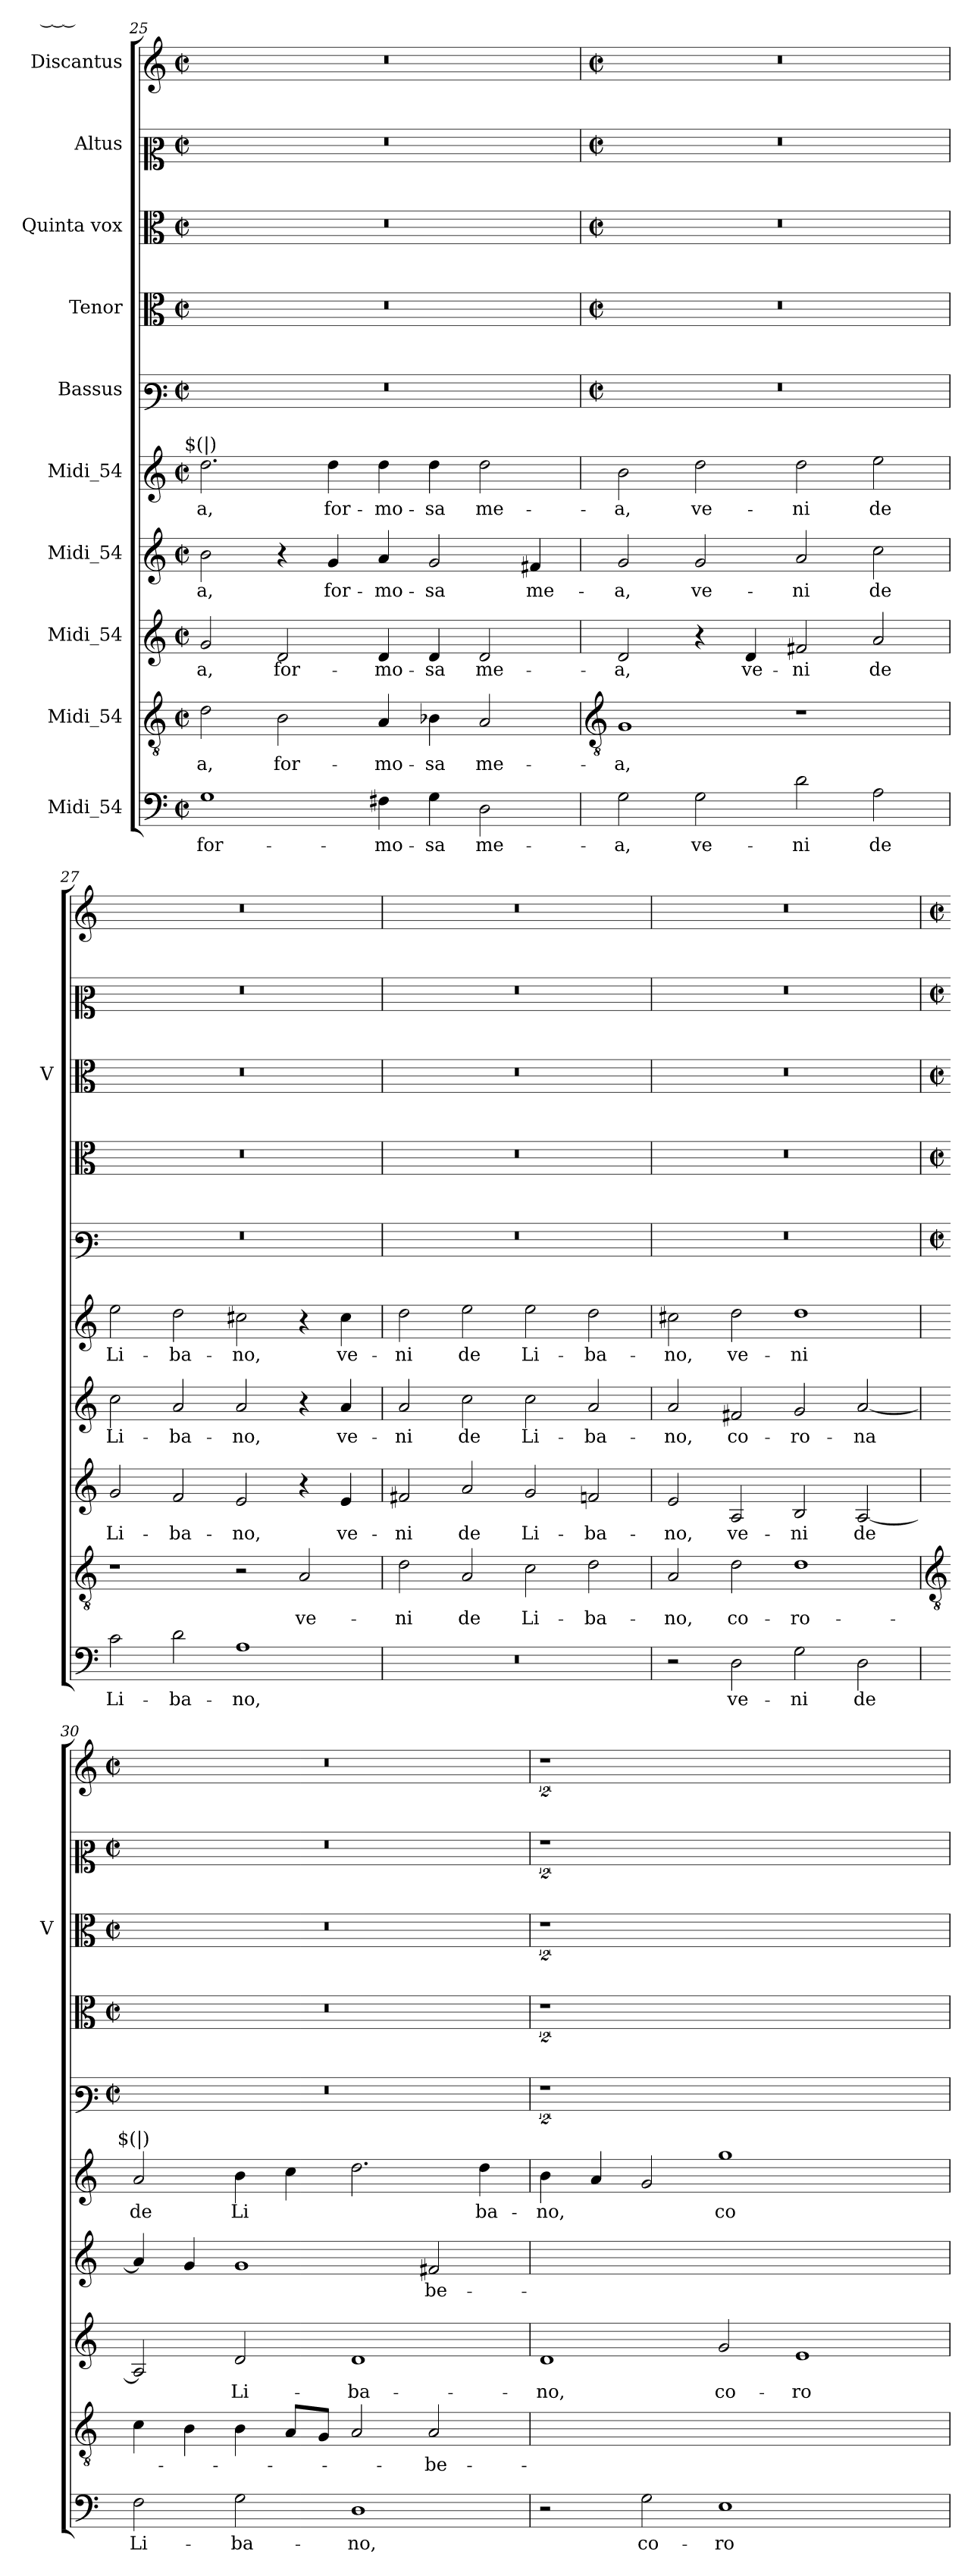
**kern	**text	**kern	**text	**kern	**text	**kern	**text	**kern	**text	**kern	**kern	**kern	**kern	**kern
*part10	*part10	*part9	*part9	*part8	*part8	*part7	*part7	*part6	*part6	*part5	*part4	*part3	*part2	*part1
*staff10	*staff10	*staff9	*staff9	*staff8	*staff8	*staff7	*staff7	*staff6	*staff6	*staff5	*staff4	*staff3	*staff2	*staff1
*I"Midi_54	*	*I"Midi_54	*	*I"Midi_54	*	*I"Midi_54	*	*I"Midi_54	*	*I"Bassus	*I"Tenor	*I"Quinta vox	*I"Altus	*I"Discantus
*	*	*	*	*	*	*	*	*	*	*	*	*I'V	*	*
*clefF4	*	*clefGv2	*	*clefG2	*	*clefG2	*	*clefG2	*	*clefF3	*clefC3	*clefC3	*clefC2	*clefG2
*k[]	*	*k[]	*	*k[]	*	*k[]	*	*k[]	*	*k[]	*k[]	*k[]	*k[]	*k[]
*C:	*	*C:	*	*C:	*	*C:	*	*C:	*	*C:	*C:	*C:	*C:	*C:
*M4/2	*	*M4/2	*	*M4/2	*	*M4/2	*	*M4/2	*	*M4/2	*M4/2	*M4/2	*M4/2	*M4/2
*met(c|)	*	*met(c|)	*	*met(c|)	*	*met(c|)	*	*met(c|)	*	*met(c|)	*met(c|)	*met(c|)	*met(c|)	*met(c|)
=25	=25	=25	=25	=25	=25	=25	=25	=25	=25	=25	=25	=25	=25	=25
!	!	!	!	!	!	!	!	!LO:TX:a:cj:t=$(|)	!	!	!	!	!	!
!	!LO:LY:b	!	!LO:LY:b	!	!LO:LY:b	!	!LO:LY:b	!	!LO:LY:b	!	!	!	!	!
1G	for-	2d	-a,	2g	-a,	2b	-a,	2.dd	-a,	0r	0r	0r	0r	0r
!	!	!	!LO:LY:b	!	!LO:LY:b	!	!	!	!	!	!	!	!	!
.	.	2B	for-	2d	for-	4r	.	.	.	.	.	.	.	.
!	!	!	!	!	!	!	!LO:LY:b	!	!LO:LY:b	!	!	!	!	!
.	.	.	.	.	.	4g	for-	4dd	for-	.	.	.	.	.
!	!LO:LY:b	!	!LO:LY:b	!	!LO:LY:b	!	!LO:LY:b	!	!LO:LY:b	!	!	!	!	!
4F#X	-mo-	4A	-mo-	4d	-mo-	4a	-mo-	4dd	-mo-	.	.	.	.	.
!	!LO:LY:b	!	!LO:LY:b	!	!LO:LY:b	!	!LO:LY:b	!	!LO:LY:b	!	!	!	!	!
4G	-sa	4B-X	-sa	4d	-sa	2g	-sa	4dd	-sa	.	.	.	.	.
!	!LO:LY:b	!	!LO:LY:b	!	!LO:LY:b	!	!	!	!LO:LY:b	!	!	!	!	!
2D	me-	2A	me-	2d	me-	.	.	2dd	me-	.	.	.	.	.
!	!	!	!	!	!	!	!LO:LY:b	!	!	!	!	!	!	!
.	.	.	.	.	.	4f#X	me-	.	.	.	.	.	.	.
!!LO:LB:g=z
=26	=26	=26	=26	=26	=26	=26	=26	=26	=26	=26	=26	=26	=26	=26
*	*	*clefGv2	*	*	*	*	*	*	*	*	*	*	*	*
*	*	*	*	*	*	*	*	*	*	*M4/2	*M4/2	*M4/2	*M4/2	*M4/2
*	*	*	*	*	*	*	*	*	*	*met(c|)	*met(c|)	*met(c|)	*met(c|)	*met(c|)
!	!LO:LY:b	!	!LO:LY:b	!	!LO:LY:b	!	!LO:LY:b	!	!LO:LY:b	!	!	!	!	!
2G	-a,	1G	-a,	2d	-a,	2g	-a,	2b	-a,	0r	0r	0r	0r	0r
!	!LO:LY:b	!	!	!	!	!	!LO:LY:b	!	!LO:LY:b	!	!	!	!	!
2G	ve-	.	.	4r	.	2g	ve-	2dd	ve-	.	.	.	.	.
!	!	!	!	!	!LO:LY:b	!	!	!	!	!	!	!	!	!
.	.	.	.	4d	ve-	.	.	.	.	.	.	.	.	.
!	!LO:LY:b	!	!	!	!LO:LY:b	!	!LO:LY:b	!	!LO:LY:b	!	!	!	!	!
2d	-ni	1r	.	2f#X	-ni	2a	-ni	2dd	-ni	.	.	.	.	.
!	!LO:LY:b	!	!	!	!LO:LY:b	!	!LO:LY:b	!	!LO:LY:b	!	!	!	!	!
2A	de	.	.	2a	de	2cc	de	2ee	de	.	.	.	.	.
=27	=27	=27	=27	=27	=27	=27	=27	=27	=27	=27	=27	=27	=27	=27
!	!LO:LY:b	!	!	!	!LO:LY:b	!	!LO:LY:b	!	!LO:LY:b	!	!	!	!	!
2c	Li-	1r	.	2g	Li-	2cc	Li-	2ee	Li-	0r	0r	0r	0r	0r
!	!LO:LY:b	!	!	!	!LO:LY:b	!	!LO:LY:b	!	!LO:LY:b	!	!	!	!	!
2d	-ba-	.	.	2f	-ba-	2a	-ba-	2dd	-ba-	.	.	.	.	.
!	!LO:LY:b	!	!	!	!LO:LY:b	!	!LO:LY:b	!	!LO:LY:b	!	!	!	!	!
1A	-no,	2r	.	2e	-no,	2a	-no,	2cc#X	-no,	.	.	.	.	.
!	!	!	!LO:LY:b	!	!	!	!	!	!	!	!	!	!	!
.	.	2A	ve-	4r	.	4r	.	4r	.	.	.	.	.	.
!	!	!	!	!	!LO:LY:b	!	!LO:LY:b	!	!LO:LY:b	!	!	!	!	!
.	.	.	.	4e	ve-	4a	ve-	4cc#	ve-	.	.	.	.	.
=28	=28	=28	=28	=28	=28	=28	=28	=28	=28	=28	=28	=28	=28	=28
!	!	!	!LO:LY:b	!	!LO:LY:b	!	!LO:LY:b	!	!LO:LY:b	!	!	!	!	!
0r	.	2d	-ni	2f#X	-ni	2a	-ni	2dd	-ni	0r	0r	0r	0r	0r
!	!	!	!LO:LY:b	!	!LO:LY:b	!	!LO:LY:b	!	!LO:LY:b	!	!	!	!	!
.	.	2A	de	2a	de	2cc	de	2ee	de	.	.	.	.	.
!	!	!	!LO:LY:b	!	!LO:LY:b	!	!LO:LY:b	!	!LO:LY:b	!	!	!	!	!
.	.	2c	Li-	2g	Li-	2cc	Li-	2ee	Li-	.	.	.	.	.
!	!	!	!LO:LY:b	!	!LO:LY:b	!	!LO:LY:b	!	!LO:LY:b	!	!	!	!	!
.	.	2d	-ba-	2fn	-ba-	2a	-ba-	2dd	-ba-	.	.	.	.	.
=29	=29	=29	=29	=29	=29	=29	=29	=29	=29	=29	=29	=29	=29	=29
!	!	!	!LO:LY:b	!	!LO:LY:b	!	!LO:LY:b	!	!LO:LY:b	!	!	!	!	!
2r	.	2A	-no,	2e	-no,	2a	-no,	2cc#X	-no,	0r	0r	0r	0r	0r
!	!LO:LY:b	!	!LO:LY:b	!	!LO:LY:b	!	!LO:LY:b	!	!LO:LY:b	!	!	!	!	!
2D	ve-	2d	co-	2A	ve-	2f#X	co-	2dd	ve-	.	.	.	.	.
!	!LO:LY:b	!	!LO:LY:b	!	!LO:LY:b	!	!LO:LY:b	!	!LO:LY:b	!	!	!	!	!
2G	-ni	1d	-ro-	2B	-ni	2g	-ro-	1dd	-ni	.	.	.	.	.
!	!LO:LY:b	!	!	!	!LO:LY:b	!	!LO:LY:b	!	!	!	!	!	!	!
2D	de	.	.	[2A	de	[2a	-na-	.	.	.	.	.	.	.
!!LO:LB:g=z
=30	=30	=30	=30	=30	=30	=30	=30	=30	=30	=30	=30	=30	=30	=30
*	*	*clefGv2	*	*	*	*	*	*	*	*	*	*	*	*
*	*	*	*	*	*	*	*	*	*	*M4/2	*M4/2	*M4/2	*M4/2	*M4/2
*	*	*	*	*	*	*	*	*	*	*met(c|)	*met(c|)	*met(c|)	*met(c|)	*met(c|)
!	!	!	!	!	!	!	!	!LO:TX:a:cj:t=$(|)	!	!	!	!	!	!
!	!LO:LY:b	!	!	!	!LO:LY:b	!	!LO:LY:b	!	!LO:LY:b	!	!	!	!	!
2F	Li-	4c	.	2A]	____	4a]	--	2a	de	0r	0r	0r	0r	0r
.	.	4B	.	.	.	4g	.	.	.	.	.	.	.	.
!	!LO:LY:b	!	!	!	!LO:LY:b	!	!LO:LY:b	!	!LO:LY:b	!	!	!	!	!
2G	-ba-	4B	.	2d	Li-	1g	--	4b	Li	.	.	.	.	.
.	.	8AL	.	.	.	.	.	4cc	.	.	.	.	.	.
.	.	8GJ	.	.	.	.	.	.	.	.	.	.	.	.
!	!LO:LY:b	!	!	!	!LO:LY:b	!	!	!	!	!	!	!	!	!
1D	-no,	2A	.	1d	-ba-	.	.	2.dd	.	.	.	.	.	.
!	!	!	!LO:LY:b	!	!	!	!LO:LY:b	!	!	!	!	!	!	!
.	.	2A	-be-	.	.	2f#X	-be-	.	.	.	.	.	.	.
!	!	!	!	!	!	!	!	!	!LO:LY:b	!	!	!	!	!
.	.	.	.	.	.	.	.	4dd	ba-	.	.	.	.	.
=31	=31	=31	=31	=31	=31	=31	=31	=31	=31	=31	=31	=31	=31	=31
!	!	!	!LO:LY:b	!	!LO:LY:b	!	!LO:LY:b	!	!LO:LY:b	!	!	!	!	!
2r	.	[0Gyy	-ris.	1d	-no,	[0gyy	-ris.	4b	-no,	2%5r	2%5r	2%5r	2%5r	2%5r
.	.	.	.	.	.	.	.	4a	.	.	.	.	.	.
!	!LO:LY:b	!	!	!	!	!	!	!	!	!	!	!	!	!
2G	co-	.	.	.	.	.	.	2g	.	.	.	.	.	.
!	!LO:LY:b	!	!	!	!LO:LY:b	!	!	!	!LO:LY:b	!	!	!	!	!
1E	-ro-	.	.	2g	co-	.	.	1gg	co-	.	.	.	.	.
!	!	!	!	!	!LO:LY:b	!	!	!	!	!	!	!	!	!
.	.	.	.	1e	-ro-	.	.	.	.	.	.	.	.	.
2ryy	.	2ryy	.	.	.	2ryy	.	2ryy	.	.	.	.	.	.
=	=	=	=	=	=	=	=	=	=	=	=	=	=	=
*-	*-	*-	*-	*-	*-	*-	*-	*-	*-	*-	*-	*-	*-	*-
